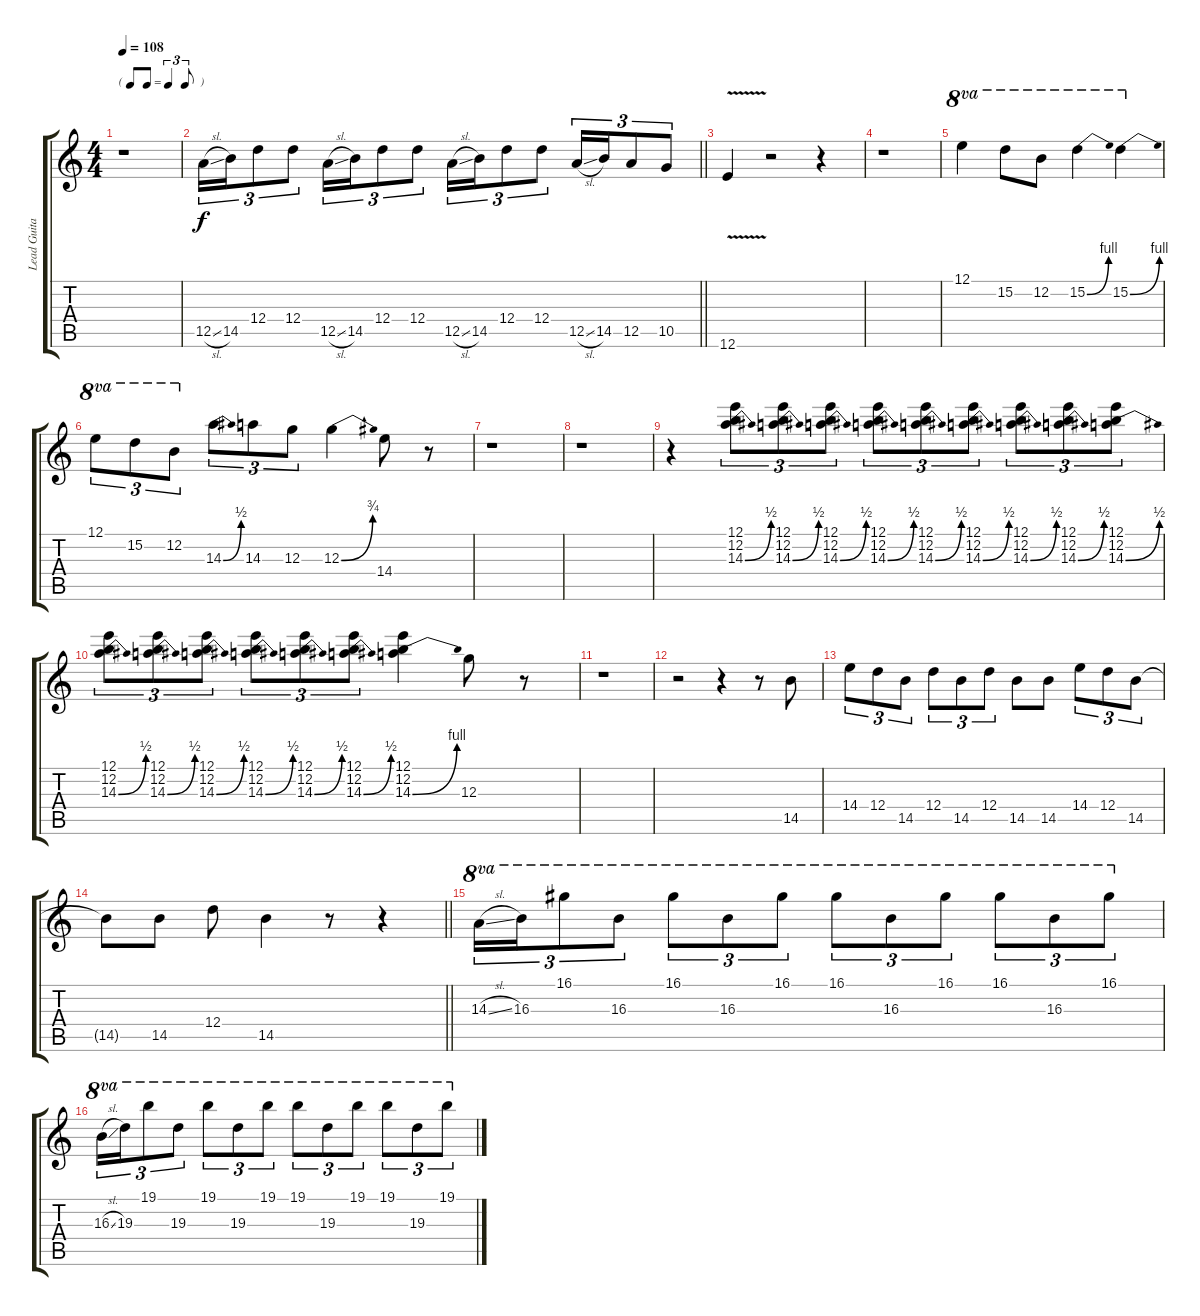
\track ("Lead Guitar" "Lead Guita") {instrument overdrivenguitar}
\staff {score tabs}
\tuning (E4 B3 G3 D3 A2 E2) {hide}
\ts (4 4)
\tf triplet8th
\tempo 108
\clef g2
\ks c
r.1{dy f} |
\barLineRight lightlight
12.5{sl}.16{tu (3 2)} 14.5.16{tu (3 2)} 12.4.8{tu (3 2)} 12.4.8{tu (3 2)} 12.5{sl}.16{tu (3 2)} 14.5.16{tu (3 2)} 12.4.8{tu (3 2)} 12.4.8{tu (3 2)} 12.5{sl}.16{tu (3 2)} 14.5.16{tu (3 2)} 12.4.8{tu (3 2)} 12.4.8{tu (3 2)} 12.5{sl}.16{tu (3 2)} 14.5.16{tu (3 2)} 12.5.8{tu (3 2)} 10.5.8{tu (3 2)} |
12.6{v}.4 r.2 r.4 |
r.1 |
12.1.4{ot 8va} 15.2.8{ot 8va} 12.2.8{ot 8va} 15.2{be (bend 0 0 60 4)}.4{ot 8va} 15.2{be (bend 0 0 60 4)}.4{ot 8va} |
12.1.8{tu (3 2) ot 8va} 15.2.8{tu (3 2) ot 8va} 12.2.8{tu (3 2) ot 8va} 14.3{be (bend 0 0 60 2)}.8{tu (3 2)} 14.3.8{tu (3 2)} 12.3.8{tu (3 2)} 12.3{be (bend 0 0 60 3)}.4 14.4.8 r.8 |
r.1 |
r.1 |
r.4 (12.1 12.2 14.3{be (bend 0 0 60 2)}).8{tu (3 2)} (12.1 12.2 14.3{be (bend 0 0 60 2)}).8{tu (3 2)} (12.1 12.2 14.3{be (bend 0 0 60 2)}).8{tu (3 2)} (12.1 12.2 14.3{be (bend 0 0 60 2)}).8{tu (3 2)} (12.1 12.2 14.3{be (bend 0 0 60 2)}).8{tu (3 2)} (12.1 12.2 14.3{be (bend 0 0 60 2)}).8{tu (3 2)} (12.1 12.2 14.3{be (bend 0 0 60 2)}).8{tu (3 2)} (12.1 12.2 14.3{be (bend 0 0 60 2)}).8{tu (3 2)} (12.1 12.2 14.3{be (bend 0 0 60 2)}).8{tu (3 2)} |
(12.1 12.2 14.3{be (bend 0 0 60 2)}).8{tu (3 2)} (12.1 12.2 14.3{be (bend 0 0 60 2)}).8{tu (3 2)} (12.1 12.2 14.3{be (bend 0 0 60 2)}).8{tu (3 2)} (12.1 12.2 14.3{be (bend 0 0 60 2)}).8{tu (3 2)} (12.1 12.2 14.3{be (bend 0 0 60 2)}).8{tu (3 2)} (12.1 12.2 14.3{be (bend 0 0 60 2)}).8{tu (3 2)} (12.1 12.2 14.3{be (bend 0 0 60 4)}).4 12.3.8 r.8 |
r.1 |
r.2 r.4 r.8 14.5.8 |
14.4.8{tu (3 2)} 12.4.8{tu (3 2)} 14.5.8{tu (3 2)} 12.4.8{tu (3 2)} 14.5.8{tu (3 2)} 12.4.8{tu (3 2)} 14.5.8 14.5.8 14.4.8{tu (3 2)} 12.4.8{tu (3 2)} 14.5.8{tu (3 2)} |
\barLineRight lightlight
14.5{t}.8 14.5.8 12.4.8 14.5.4 r.8 r.4 |
14.3{sl}.16{tu (3 2) ot 8va} 16.3.16{tu (3 2) ot 8va} 16.1.8{tu (3 2) ot 8va} 16.3.8{tu (3 2) ot 8va} 16.1.8{tu (3 2) ot 8va} 16.3.8{tu (3 2) ot 8va} 16.1.8{tu (3 2) ot 8va} 16.1.8{tu (3 2) ot 8va} 16.3.8{tu (3 2) ot 8va} 16.1.8{tu (3 2) ot 8va} 16.1.8{tu (3 2) ot 8va} 16.3.8{tu (3 2) ot 8va} 16.1.8{tu (3 2) ot 8va} |
16.3{sl}.16{tu (3 2) ot 8va} 19.3.16{tu (3 2) ot 8va} 19.1.8{tu (3 2) ot 8va} 19.3.8{tu (3 2) ot 8va} 19.1.8{tu (3 2) ot 8va} 19.3.8{tu (3 2) ot 8va} 19.1.8{tu (3 2) ot 8va} 19.1.8{tu (3 2) ot 8va} 19.3.8{tu (3 2) ot 8va} 19.1.8{tu (3 2) ot 8va} 19.1.8{tu (3 2) ot 8va} 19.3.8{tu (3 2) ot 8va} 19.1.8{tu (3 2) ot 8va}
